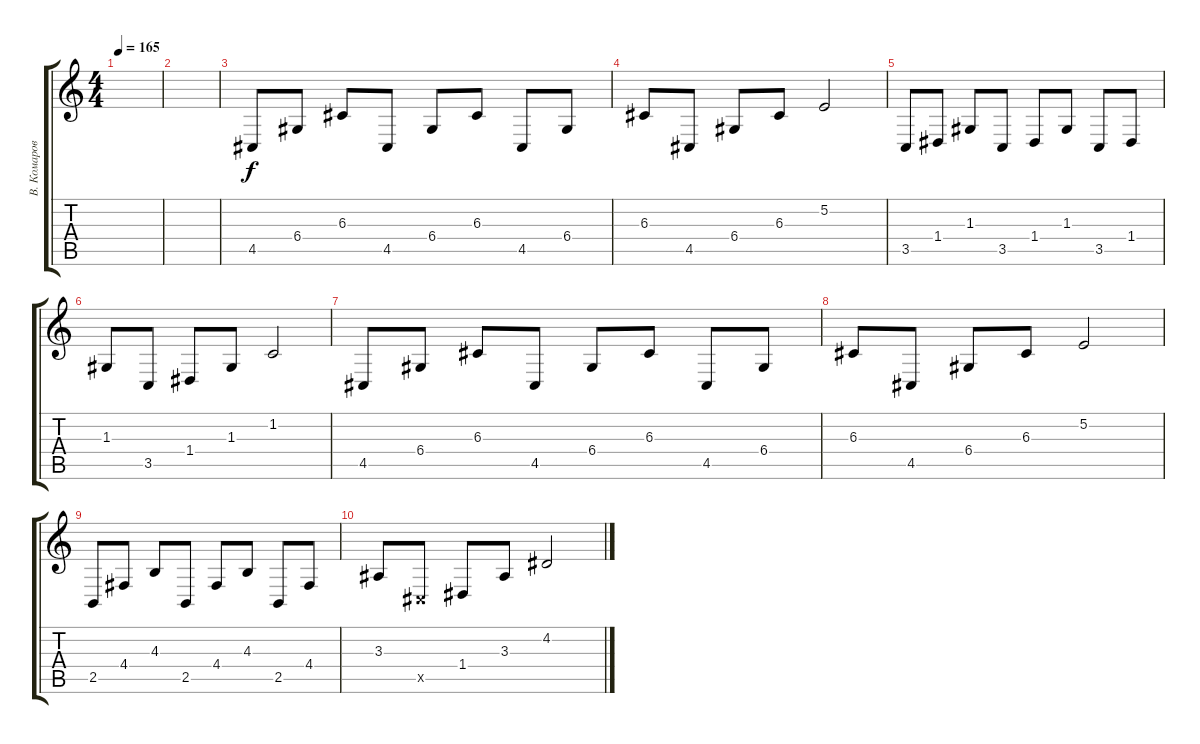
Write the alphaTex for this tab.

\track ("В. Комаров" "В. Комаров") {instrument drawbarorgan}
\staff {score tabs}
\tuning (E4 B3 G3 D3 A2 E2) {hide}
\ts (4 4)
\tempo 165
\clef g2
\ks c
|
|
4.5.8 6.4.8 6.3.8 4.5.8 6.4.8 6.3.8 4.5.8 6.4.8 |
6.3.8 4.5.8 6.4.8 6.3.8 5.2.2 |
3.5.8 1.4.8 1.3.8 3.5.8 1.4.8 1.3.8 3.5.8 1.4.8 |
1.3.8 3.5.8 1.4.8 1.3.8 1.2.2 |
4.5.8 6.4.8 6.3.8 4.5.8 6.4.8 6.3.8 4.5.8 6.4.8 |
6.3.8 4.5.8 6.4.8 6.3.8 5.2.2 |
2.5.8 4.4.8 4.3.8 2.5.8 4.4.8 4.3.8 2.5.8 4.4.8 |
3.3.8 4.5{x}.8 1.4.8 3.3.8 4.2.2
